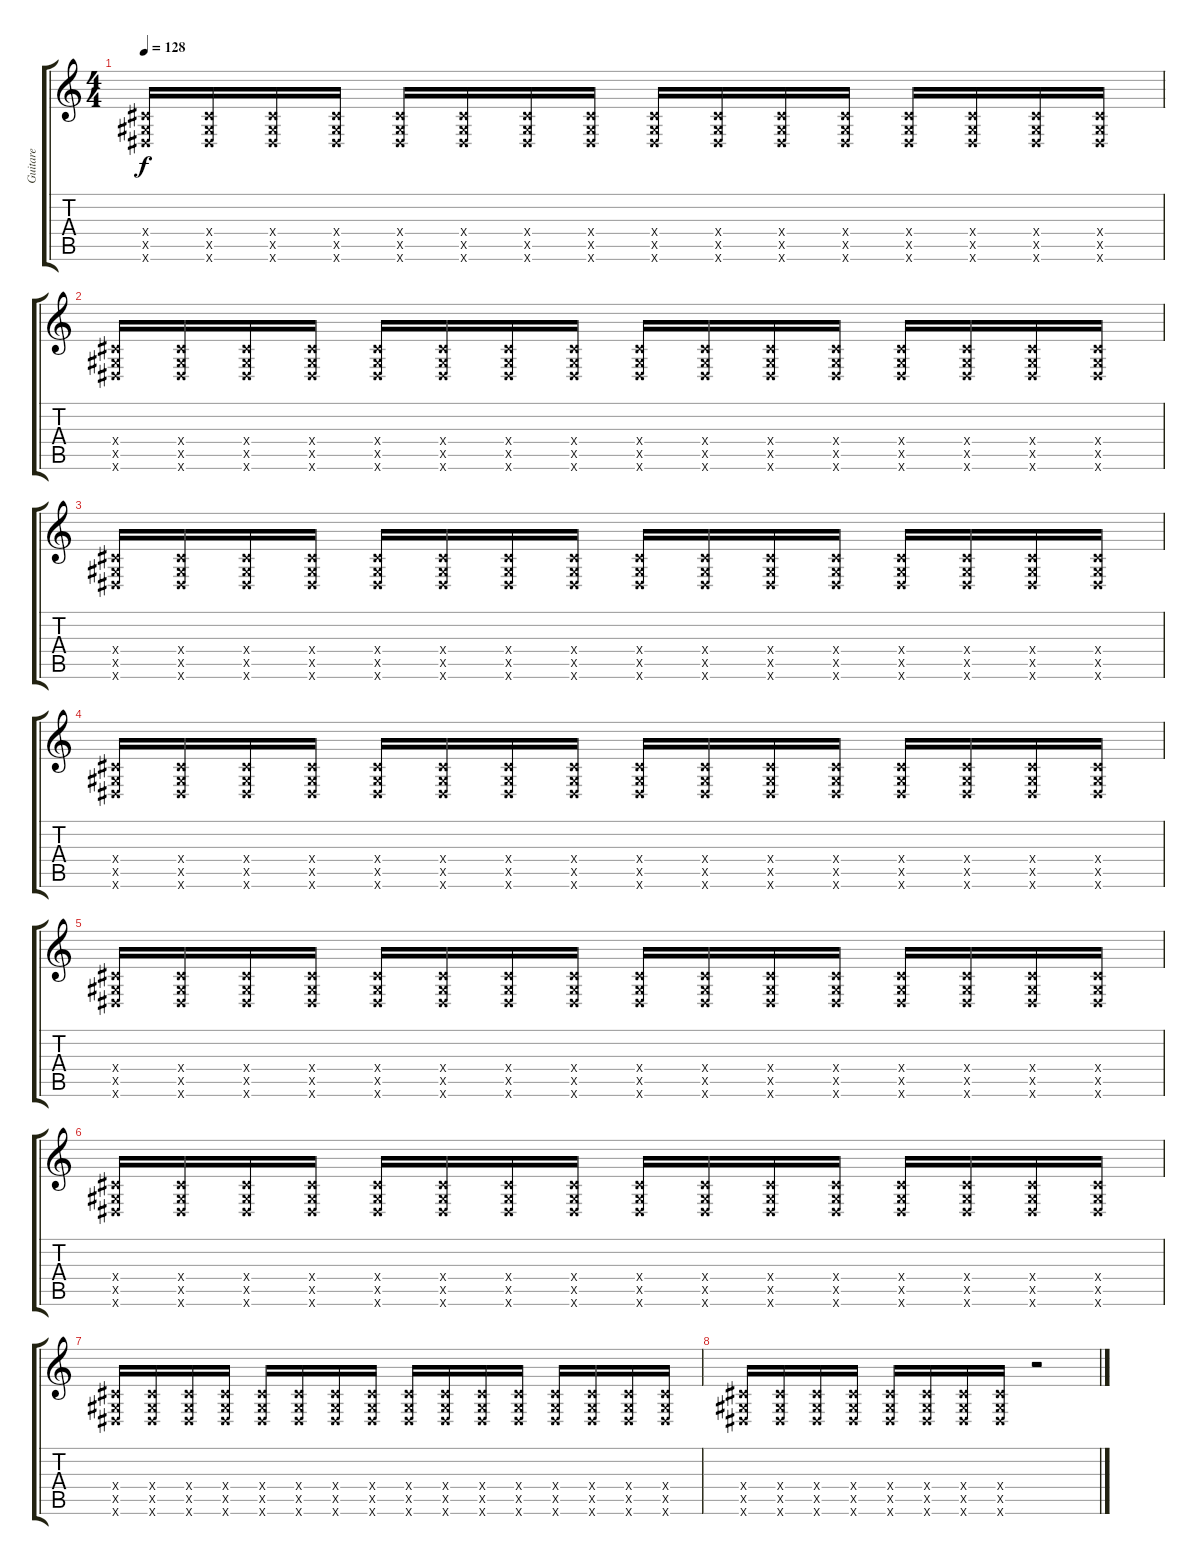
\track ("Guitare" "Guitare") {instrument distortionguitar}
\staff {score tabs}
\tuning (E4 B3 G3 D3 A2 E2) {hide}
\ts (4 4)
\tempo 128
\clef g2
\ks c
(-1.4{x} -1.5{x} -1.6{x}).16{dy f} (-1.4{x} -1.5{x} -1.6{x}).16 (-1.4{x} -1.5{x} -1.6{x}).16 (-1.4{x} -1.5{x} -1.6{x}).16 (-1.4{x} -1.5{x} -1.6{x}).16 (-1.4{x} -1.5{x} -1.6{x}).16 (-1.4{x} -1.5{x} -1.6{x}).16 (-1.4{x} -1.5{x} -1.6{x}).16 (-1.4{x} -1.5{x} -1.6{x}).16 (-1.4{x} -1.5{x} -1.6{x}).16 (-1.4{x} -1.5{x} -1.6{x}).16 (-1.4{x} -1.5{x} -1.6{x}).16 (-1.4{x} -1.5{x} -1.6{x}).16 (-1.4{x} -1.5{x} -1.6{x}).16 (-1.4{x} -1.5{x} -1.6{x}).16 (-1.4{x} -1.5{x} -1.6{x}).16 |
(-1.4{x} -1.5{x} -1.6{x}).16 (-1.4{x} -1.5{x} -1.6{x}).16 (-1.4{x} -1.5{x} -1.6{x}).16 (-1.4{x} -1.5{x} -1.6{x}).16 (-1.4{x} -1.5{x} -1.6{x}).16 (-1.4{x} -1.5{x} -1.6{x}).16 (-1.4{x} -1.5{x} -1.6{x}).16 (-1.4{x} -1.5{x} -1.6{x}).16 (-1.4{x} -1.5{x} -1.6{x}).16 (-1.4{x} -1.5{x} -1.6{x}).16 (-1.4{x} -1.5{x} -1.6{x}).16 (-1.4{x} -1.5{x} -1.6{x}).16 (-1.4{x} -1.5{x} -1.6{x}).16 (-1.4{x} -1.5{x} -1.6{x}).16 (-1.4{x} -1.5{x} -1.6{x}).16 (-1.4{x} -1.5{x} -1.6{x}).16 |
(-1.4{x} -1.5{x} -1.6{x}).16 (-1.4{x} -1.5{x} -1.6{x}).16 (-1.4{x} -1.5{x} -1.6{x}).16 (-1.4{x} -1.5{x} -1.6{x}).16 (-1.4{x} -1.5{x} -1.6{x}).16 (-1.4{x} -1.5{x} -1.6{x}).16 (-1.4{x} -1.5{x} -1.6{x}).16 (-1.4{x} -1.5{x} -1.6{x}).16 (-1.4{x} -1.5{x} -1.6{x}).16 (-1.4{x} -1.5{x} -1.6{x}).16 (-1.4{x} -1.5{x} -1.6{x}).16 (-1.4{x} -1.5{x} -1.6{x}).16 (-1.4{x} -1.5{x} -1.6{x}).16 (-1.4{x} -1.5{x} -1.6{x}).16 (-1.4{x} -1.5{x} -1.6{x}).16 (-1.4{x} -1.5{x} -1.6{x}).16 |
(-1.4{x} -1.5{x} -1.6{x}).16 (-1.4{x} -1.5{x} -1.6{x}).16 (-1.4{x} -1.5{x} -1.6{x}).16 (-1.4{x} -1.5{x} -1.6{x}).16 (-1.4{x} -1.5{x} -1.6{x}).16 (-1.4{x} -1.5{x} -1.6{x}).16 (-1.4{x} -1.5{x} -1.6{x}).16 (-1.4{x} -1.5{x} -1.6{x}).16 (-1.4{x} -1.5{x} -1.6{x}).16 (-1.4{x} -1.5{x} -1.6{x}).16 (-1.4{x} -1.5{x} -1.6{x}).16 (-1.4{x} -1.5{x} -1.6{x}).16 (-1.4{x} -1.5{x} -1.6{x}).16 (-1.4{x} -1.5{x} -1.6{x}).16 (-1.4{x} -1.5{x} -1.6{x}).16 (-1.4{x} -1.5{x} -1.6{x}).16 |
(-1.4{x} -1.5{x} -1.6{x}).16 (-1.4{x} -1.5{x} -1.6{x}).16 (-1.4{x} -1.5{x} -1.6{x}).16 (-1.4{x} -1.5{x} -1.6{x}).16 (-1.4{x} -1.5{x} -1.6{x}).16 (-1.4{x} -1.5{x} -1.6{x}).16 (-1.4{x} -1.5{x} -1.6{x}).16 (-1.4{x} -1.5{x} -1.6{x}).16 (-1.4{x} -1.5{x} -1.6{x}).16 (-1.4{x} -1.5{x} -1.6{x}).16 (-1.4{x} -1.5{x} -1.6{x}).16 (-1.4{x} -1.5{x} -1.6{x}).16 (-1.4{x} -1.5{x} -1.6{x}).16 (-1.4{x} -1.5{x} -1.6{x}).16 (-1.4{x} -1.5{x} -1.6{x}).16 (-1.4{x} -1.5{x} -1.6{x}).16 |
(-1.4{x} -1.5{x} -1.6{x}).16 (-1.4{x} -1.5{x} -1.6{x}).16 (-1.4{x} -1.5{x} -1.6{x}).16 (-1.4{x} -1.5{x} -1.6{x}).16 (-1.4{x} -1.5{x} -1.6{x}).16 (-1.4{x} -1.5{x} -1.6{x}).16 (-1.4{x} -1.5{x} -1.6{x}).16 (-1.4{x} -1.5{x} -1.6{x}).16 (-1.4{x} -1.5{x} -1.6{x}).16 (-1.4{x} -1.5{x} -1.6{x}).16 (-1.4{x} -1.5{x} -1.6{x}).16 (-1.4{x} -1.5{x} -1.6{x}).16 (-1.4{x} -1.5{x} -1.6{x}).16 (-1.4{x} -1.5{x} -1.6{x}).16 (-1.4{x} -1.5{x} -1.6{x}).16 (-1.4{x} -1.5{x} -1.6{x}).16 |
(-1.4{x} -1.5{x} -1.6{x}).16 (-1.4{x} -1.5{x} -1.6{x}).16 (-1.4{x} -1.5{x} -1.6{x}).16 (-1.4{x} -1.5{x} -1.6{x}).16 (-1.4{x} -1.5{x} -1.6{x}).16 (-1.4{x} -1.5{x} -1.6{x}).16 (-1.4{x} -1.5{x} -1.6{x}).16 (-1.4{x} -1.5{x} -1.6{x}).16 (-1.4{x} -1.5{x} -1.6{x}).16 (-1.4{x} -1.5{x} -1.6{x}).16 (-1.4{x} -1.5{x} -1.6{x}).16 (-1.4{x} -1.5{x} -1.6{x}).16 (-1.4{x} -1.5{x} -1.6{x}).16 (-1.4{x} -1.5{x} -1.6{x}).16 (-1.4{x} -1.5{x} -1.6{x}).16 (-1.4{x} -1.5{x} -1.6{x}).16 |
(-1.4{x} -1.5{x} -1.6{x}).16 (-1.4{x} -1.5{x} -1.6{x}).16 (-1.4{x} -1.5{x} -1.6{x}).16 (-1.4{x} -1.5{x} -1.6{x}).16 (-1.4{x} -1.5{x} -1.6{x}).16 (-1.4{x} -1.5{x} -1.6{x}).16 (-1.4{x} -1.5{x} -1.6{x}).16 (-1.4{x} -1.5{x} -1.6{x}).16 r.2
